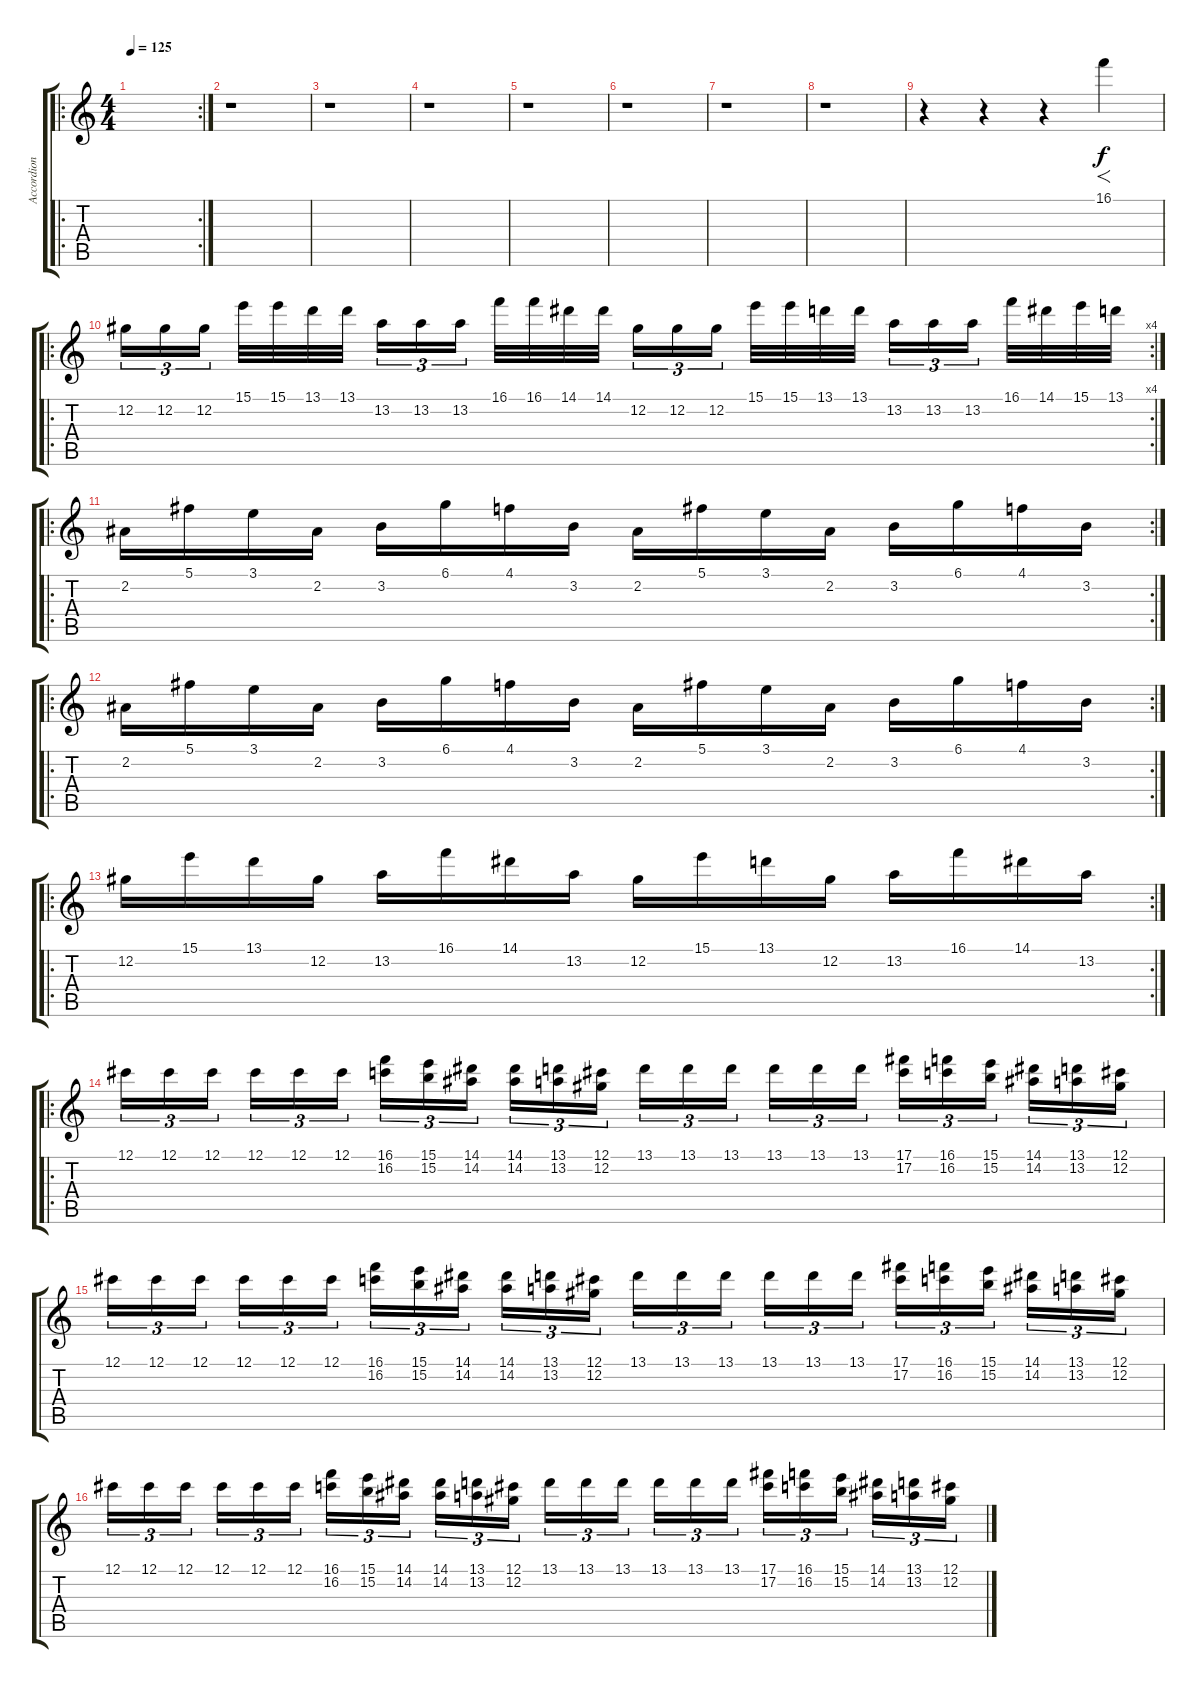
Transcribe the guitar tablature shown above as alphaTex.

\track ("Accordion" "Accordion") {instrument accordion}
\staff {score tabs}
\tuning (Db5 Ab4 E4 B3 Gb3 B2) {hide}
\ro
\rc 2
\ts (4 4)
\tempo 125
\clef g2
\ks c
|
r.1 |
r.1 |
r.1 |
r.1 |
r.1 |
r.1 |
r.1 |
r.4 r.4 r.4 16.1.4{f} |
\ro
\rc 4
12.2.16{tu (3 2)} 12.2.16{tu (3 2)} 12.2.16{tu (3 2)} 15.1.32 15.1.32 13.1.32 13.1.32 13.2.16{tu (3 2)} 13.2.16{tu (3 2)} 13.2.16{tu (3 2)} 16.1.32 16.1.32 14.1.32 14.1.32 12.2.16{tu (3 2)} 12.2.16{tu (3 2)} 12.2.16{tu (3 2)} 15.1.32 15.1.32 13.1.32 13.1.32 13.2.16{tu (3 2)} 13.2.16{tu (3 2)} 13.2.16{tu (3 2)} 16.1.32 14.1.32 15.1.32 13.1.32 |
\ro
\rc 2
2.2.16 5.1.16 3.1.16 2.2.16 3.2.16 6.1.16 4.1.16 3.2.16 2.2.16 5.1.16 3.1.16 2.2.16 3.2.16 6.1.16 4.1.16 3.2.16 |
\ro
\rc 2
2.2.16 5.1.16 3.1.16 2.2.16 3.2.16 6.1.16 4.1.16 3.2.16 2.2.16 5.1.16 3.1.16 2.2.16 3.2.16 6.1.16 4.1.16 3.2.16 |
\ro
\rc 2
12.2.16 15.1.16 13.1.16 12.2.16 13.2.16 16.1.16 14.1.16 13.2.16 12.2.16 15.1.16 13.1.16 12.2.16 13.2.16 16.1.16 14.1.16 13.2.16 |
\ro
12.1.16{tu (3 2)} 12.1.16{tu (3 2)} 12.1.16{tu (3 2)} 12.1.16{tu (3 2)} 12.1.16{tu (3 2)} 12.1.16{tu (3 2)} (16.1 16.2).16{tu (3 2)} (15.1 15.2).16{tu (3 2)} (14.1 14.2).16{tu (3 2)} (14.1 14.2).16{tu (3 2)} (13.1 13.2).16{tu (3 2)} (12.1 12.2).16{tu (3 2)} 13.1.16{tu (3 2)} 13.1.16{tu (3 2)} 13.1.16{tu (3 2)} 13.1.16{tu (3 2)} 13.1.16{tu (3 2)} 13.1.16{tu (3 2)} (17.1 17.2).16{tu (3 2)} (16.1 16.2).16{tu (3 2)} (15.1 15.2).16{tu (3 2)} (14.1 14.2).16{tu (3 2)} (13.1 13.2).16{tu (3 2)} (12.1 12.2).16{tu (3 2)} |
12.1.16{tu (3 2)} 12.1.16{tu (3 2)} 12.1.16{tu (3 2)} 12.1.16{tu (3 2)} 12.1.16{tu (3 2)} 12.1.16{tu (3 2)} (16.1 16.2).16{tu (3 2)} (15.1 15.2).16{tu (3 2)} (14.1 14.2).16{tu (3 2)} (14.1 14.2).16{tu (3 2)} (13.1 13.2).16{tu (3 2)} (12.1 12.2).16{tu (3 2)} 13.1.16{tu (3 2)} 13.1.16{tu (3 2)} 13.1.16{tu (3 2)} 13.1.16{tu (3 2)} 13.1.16{tu (3 2)} 13.1.16{tu (3 2)} (17.1 17.2).16{tu (3 2)} (16.1 16.2).16{tu (3 2)} (15.1 15.2).16{tu (3 2)} (14.1 14.2).16{tu (3 2)} (13.1 13.2).16{tu (3 2)} (12.1 12.2).16{tu (3 2)} |
12.1.16{tu (3 2)} 12.1.16{tu (3 2)} 12.1.16{tu (3 2)} 12.1.16{tu (3 2)} 12.1.16{tu (3 2)} 12.1.16{tu (3 2)} (16.1 16.2).16{tu (3 2)} (15.1 15.2).16{tu (3 2)} (14.1 14.2).16{tu (3 2)} (14.1 14.2).16{tu (3 2)} (13.1 13.2).16{tu (3 2)} (12.1 12.2).16{tu (3 2)} 13.1.16{tu (3 2)} 13.1.16{tu (3 2)} 13.1.16{tu (3 2)} 13.1.16{tu (3 2)} 13.1.16{tu (3 2)} 13.1.16{tu (3 2)} (17.1 17.2).16{tu (3 2)} (16.1 16.2).16{tu (3 2)} (15.1 15.2).16{tu (3 2)} (14.1 14.2).16{tu (3 2)} (13.1 13.2).16{tu (3 2)} (12.1 12.2).16{tu (3 2)}
